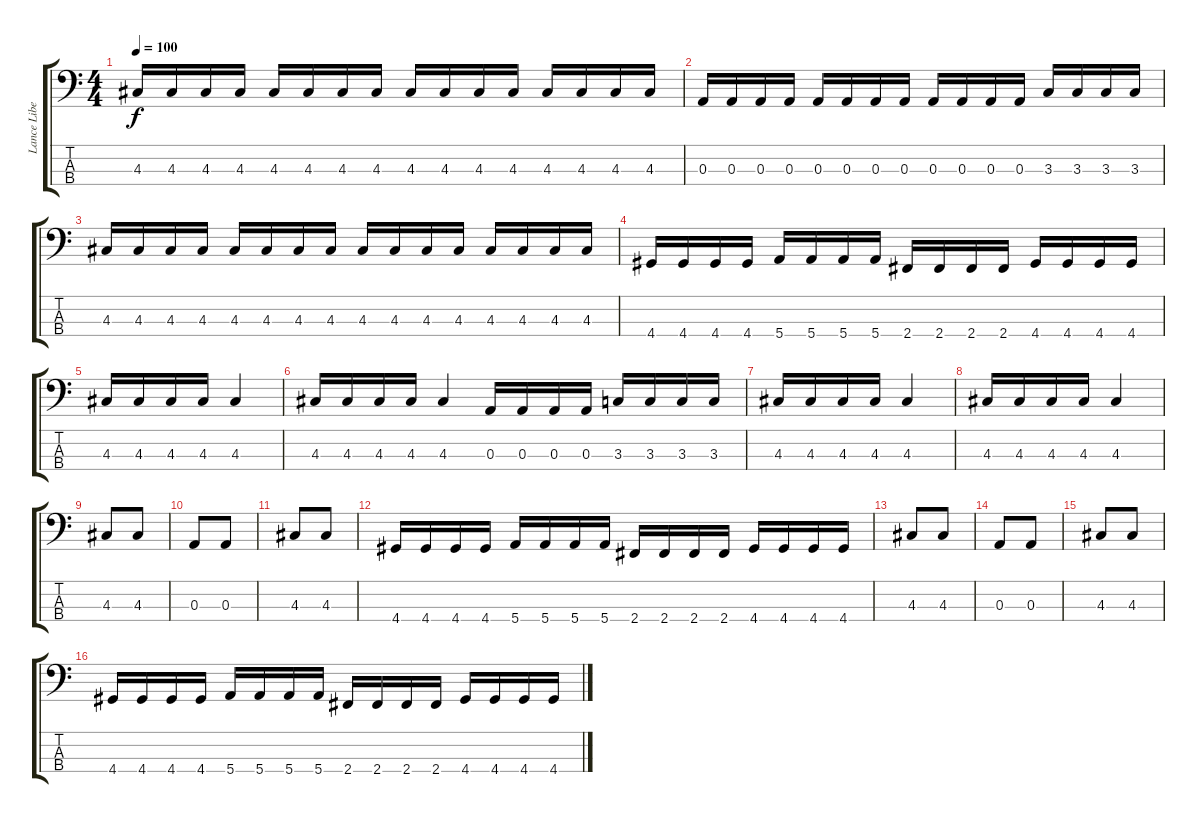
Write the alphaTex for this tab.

\track ("Lance Liberty" "Lance Libe") {instrument electricbasspick}
\staff {score tabs}
\tuning (G2 D2 A1 E1) {hide}
\ts (4 4)
\tempo 100
\clef f4
\ks c
4.3.16{dy f} 4.3.16 4.3.16 4.3.16 4.3.16 4.3.16 4.3.16 4.3.16 4.3.16 4.3.16 4.3.16 4.3.16 4.3.16 4.3.16 4.3.16 4.3.16 |
0.3.16 0.3.16 0.3.16 0.3.16 0.3.16 0.3.16 0.3.16 0.3.16 0.3.16 0.3.16 0.3.16 0.3.16 3.3.16 3.3.16 3.3.16 3.3.16 |
4.3.16 4.3.16 4.3.16 4.3.16 4.3.16 4.3.16 4.3.16 4.3.16 4.3.16 4.3.16 4.3.16 4.3.16 4.3.16 4.3.16 4.3.16 4.3.16 |
4.4.16 4.4.16 4.4.16 4.4.16 5.4.16 5.4.16 5.4.16 5.4.16 2.4.16 2.4.16 2.4.16 2.4.16 4.4.16 4.4.16 4.4.16 4.4.16 |
4.3.16 4.3.16 4.3.16 4.3.16 4.3.4 |
4.3.16 4.3.16 4.3.16 4.3.16 4.3.4 0.3.16 0.3.16 0.3.16 0.3.16 3.3.16 3.3.16 3.3.16 3.3.16 |
4.3.16 4.3.16 4.3.16 4.3.16 4.3.4 |
4.3.16 4.3.16 4.3.16 4.3.16 4.3.4 |
4.3.8 4.3.8 |
0.3.8 0.3.8 |
4.3.8 4.3.8 |
4.4.16 4.4.16 4.4.16 4.4.16 5.4.16 5.4.16 5.4.16 5.4.16 2.4.16 2.4.16 2.4.16 2.4.16 4.4.16 4.4.16 4.4.16 4.4.16 |
4.3.8 4.3.8 |
0.3.8 0.3.8 |
4.3.8 4.3.8 |
4.4.16 4.4.16 4.4.16 4.4.16 5.4.16 5.4.16 5.4.16 5.4.16 2.4.16 2.4.16 2.4.16 2.4.16 4.4.16 4.4.16 4.4.16 4.4.16
